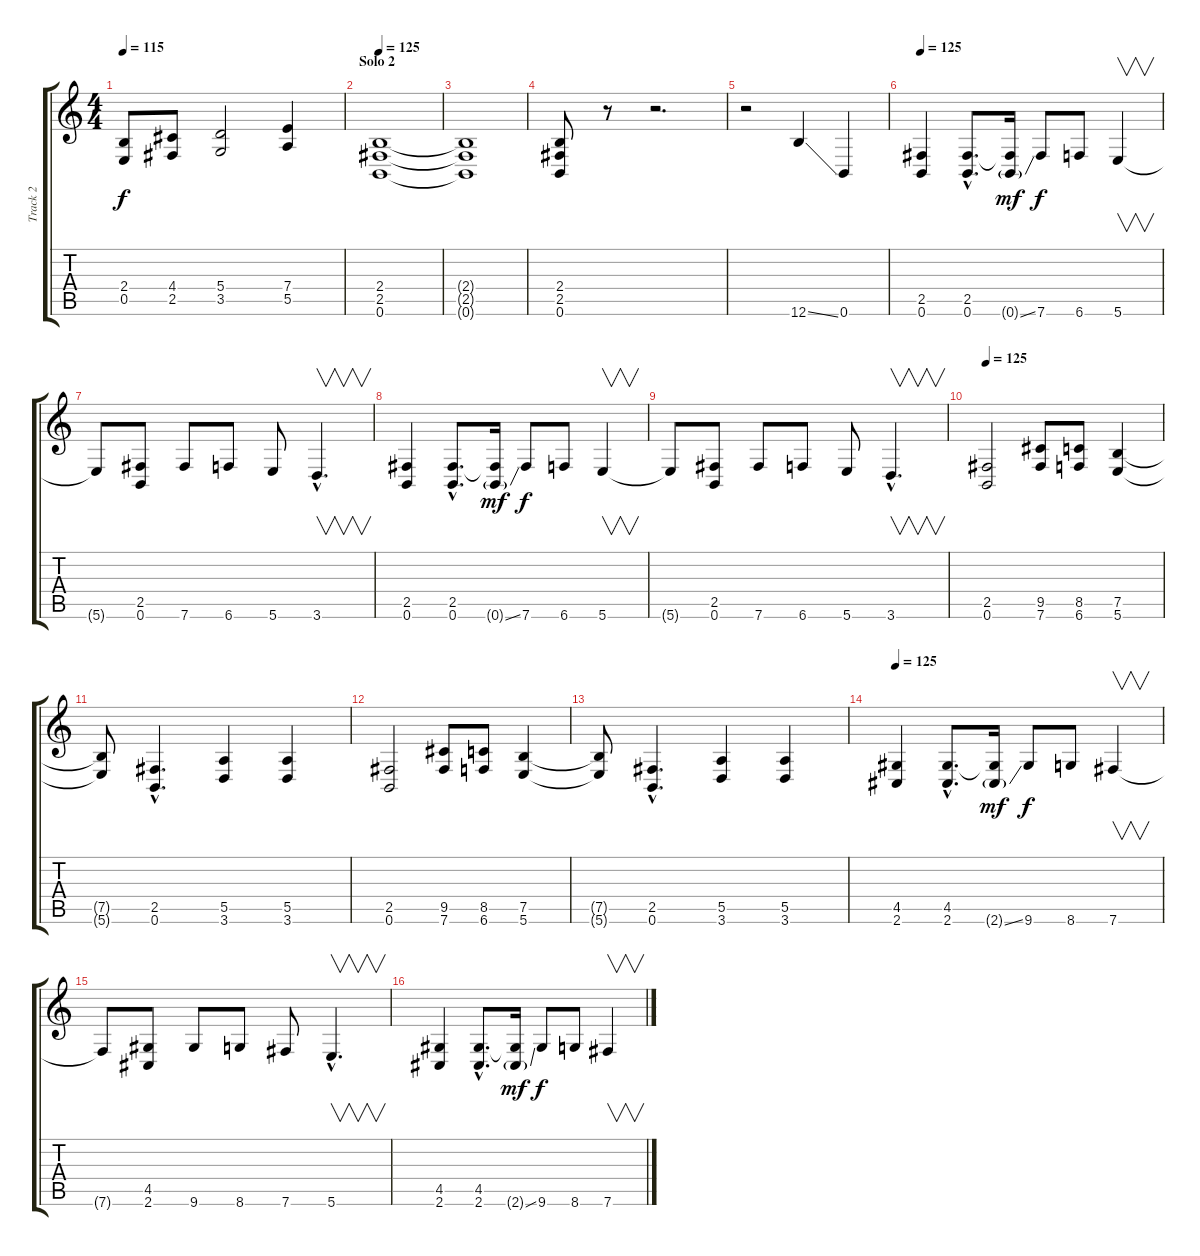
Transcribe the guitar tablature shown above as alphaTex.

\track ("Track 2" "Track 2") {instrument distortionguitar}
\staff {score tabs}
\tuning (B3 Gb3 D3 A2 E2 B1) {hide}
\ts (4 4)
\tempo 115
\clef g2
\ks c
(2.4 0.5).8{dy f} (4.4 2.5).8 (5.4 3.5).2 (7.4 5.5).4 |
\section ("" "Solo 2")
\tempo 125
(2.4 2.5 0.6).1 |
(2.4{t} 2.5{t} 0.6{t}).1 |
(2.4 2.5 0.6).8 r.8 r.2{d} |
r.2 12.6{ss}.4 0.6.4 |
\tempo 125
(2.5 0.6).4 (2.5{hac} 0.6{hac}).8{d} (2.5{t} 0.6{ss g}).16{dy mf} 7.6.8{dy f} 6.6.8 5.6.4{v} |
5.6{t}.8 (2.5 0.6).8 7.6.8 6.6.8 5.6.8 3.6{hac}.4{v d} |
(2.5 0.6).4 (2.5{hac} 0.6{hac}).8{d} (2.5{t} 0.6{ss g}).16{dy mf} 7.6.8{dy f} 6.6.8 5.6.4{v} |
5.6{t}.8 (2.5 0.6).8 7.6.8 6.6.8 5.6.8 3.6{hac}.4{v d} |
\tempo 125
(2.5 0.6).2 (9.5 7.6).8 (8.5 6.6).8 (7.5 5.6).4 |
(7.5{t} 5.6{t}).8 (2.5{hac} 0.6{hac}).4{d} (5.5 3.6).4 (5.5 3.6).4 |
(2.5 0.6).2 (9.5 7.6).8 (8.5 6.6).8 (7.5 5.6).4 |
(7.5{t} 5.6{t}).8 (2.5{hac} 0.6{hac}).4{d} (5.5 3.6).4 (5.5 3.6).4 |
\tempo 125
(4.5 2.6).4 (4.5{hac} 2.6{hac}).8{d} (4.5{t} 2.6{ss g}).16{dy mf} 9.6.8{dy f} 8.6.8 7.6.4{v} |
7.6{t}.8 (4.5 2.6).8 9.6.8 8.6.8 7.6.8 5.6{hac}.4{v d} |
(4.5 2.6).4 (4.5{hac} 2.6{hac}).8{d} (4.5{t} 2.6{ss g}).16{dy mf} 9.6.8{dy f} 8.6.8 7.6.4{v}
